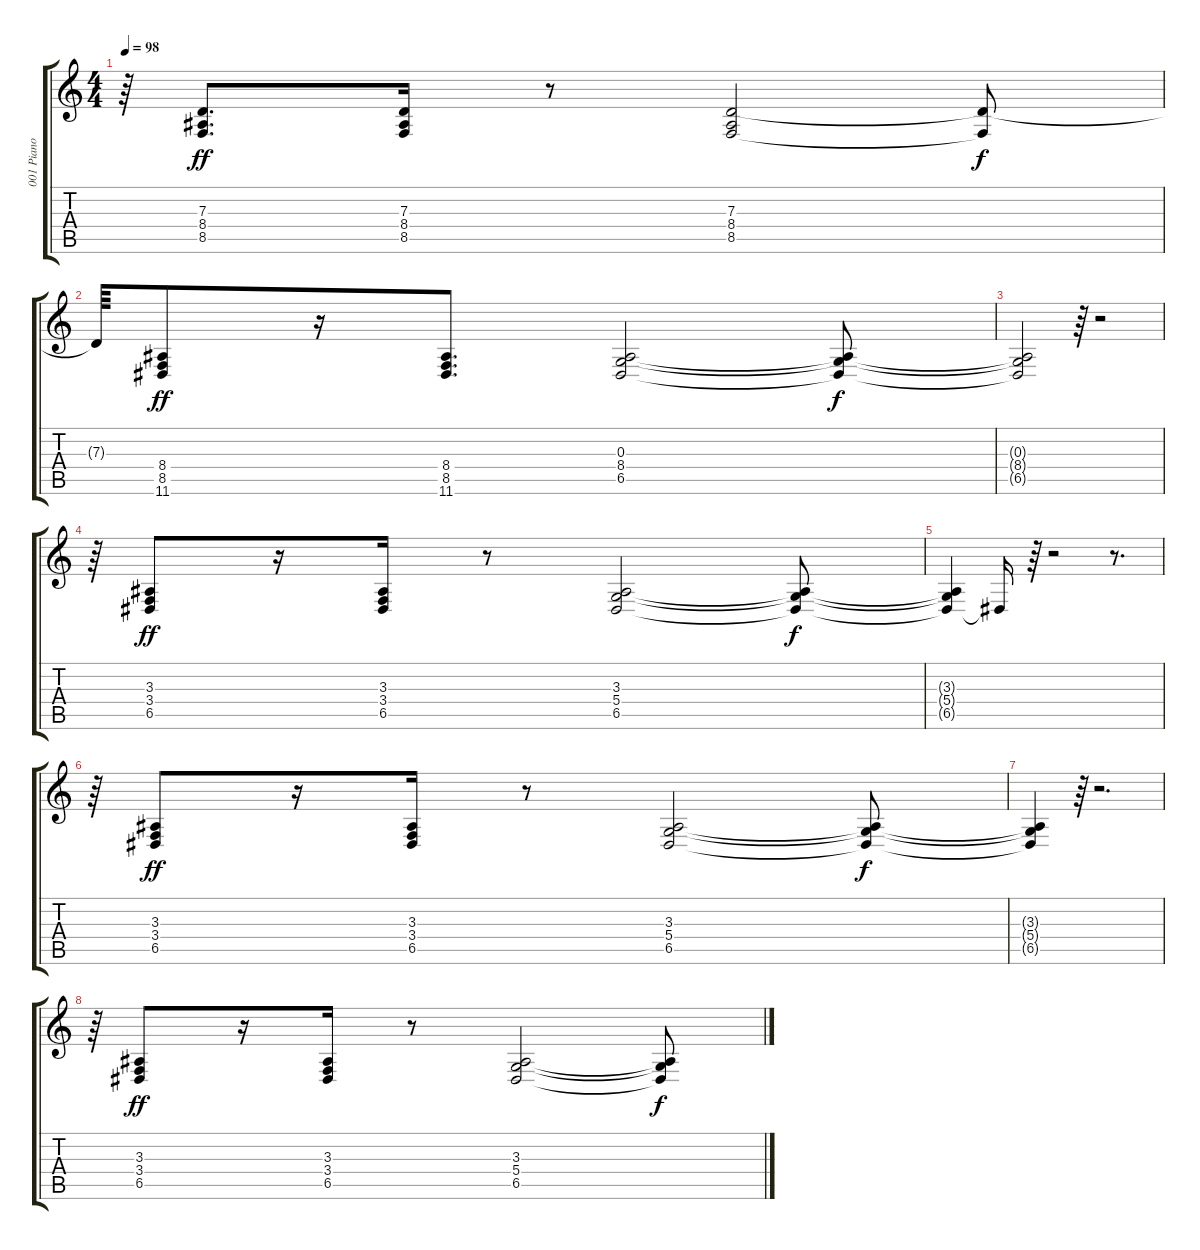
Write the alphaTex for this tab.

\track ("001 Piano                               " "001 Piano ") {instrument acousticgrandpiano}
\staff {score tabs}
\tuning (E4 B3 G3 D3 A2 E2) {hide}
\ts (4 4)
\tempo 98
\clef g2
\ks c
r.64{dy f} (7.3 8.4 8.5).8{d dy ff} (7.3 8.4 8.5).16 r.8 (7.3 8.4 8.5).2 (7.3{t} 8.5{t}).8{dy f} |
7.3{t}.64 (8.4 8.5 11.6).8{dy ff} r.16 (8.4 8.5 11.6).8{d} (0.3 8.4 6.5).2 (0.3{t} 8.4{t} 6.5{t}).8{dy f} |
(0.3{t} 8.4{t} 6.5{t}).2 r.64 r.2 |
r.64 (3.3 3.4 6.5).8{dy ff} r.16 (3.3 3.4 6.5).16 r.8 (3.3 5.4 6.5).2 (3.3{t} 5.4{t} 6.5{t}).8{dy f} |
(3.3{t} 5.4{t} 6.5{t}).4 6.5{t}.16 r.64 r.2 r.8{d} |
r.64 (3.3 3.4 6.5).8{dy ff} r.16 (3.3 3.4 6.5).16 r.8 (3.3 5.4 6.5).2 (3.3{t} 5.4{t} 6.5{t}).8{dy f} |
(3.3{t} 5.4{t} 6.5{t}).4 r.64 r.2{d} |
r.64 (3.3 3.4 6.5).8{dy ff} r.16 (3.3 3.4 6.5).16 r.8 (3.3 5.4 6.5).2 (3.3{t} 5.4{t} 6.5{t}).8{dy f}
